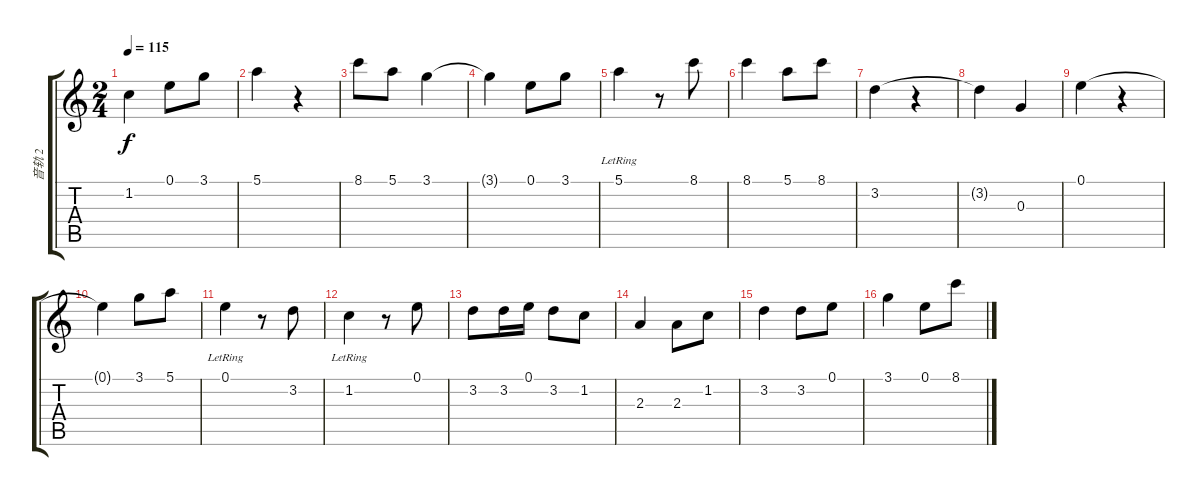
\track ("音轨 2" "音轨 2") {instrument electricguitarjazz}
\staff {score tabs}
\tuning (E4 B3 G3 D3 A2 E2) {hide}
\ts (2 4)
\tempo 115
\clef g2
\ks c
1.2{t}.4{dy f} 0.1.8 3.1.8 |
5.1.4 r.4 |
8.1.8 5.1.8 3.1.4 |
3.1{t}.4 0.1.8 3.1.8 |
5.1{lr}.4 r.8 8.1.8 |
8.1.4 5.1.8 8.1.8 |
3.2.4 r.4 |
3.2{t}.4 0.3.4 |
0.1.4 r.4 |
0.1{t}.4 3.1.8 5.1.8 |
0.1{lr}.4 r.8 3.2.8 |
1.2{lr}.4 r.8 0.1.8 |
3.2.8 3.2.16 0.1.16 3.2.8 1.2.8 |
2.3.4 2.3.8 1.2.8 |
3.2.4 3.2.8 0.1.8 |
3.1.4 0.1.8 8.1.8
